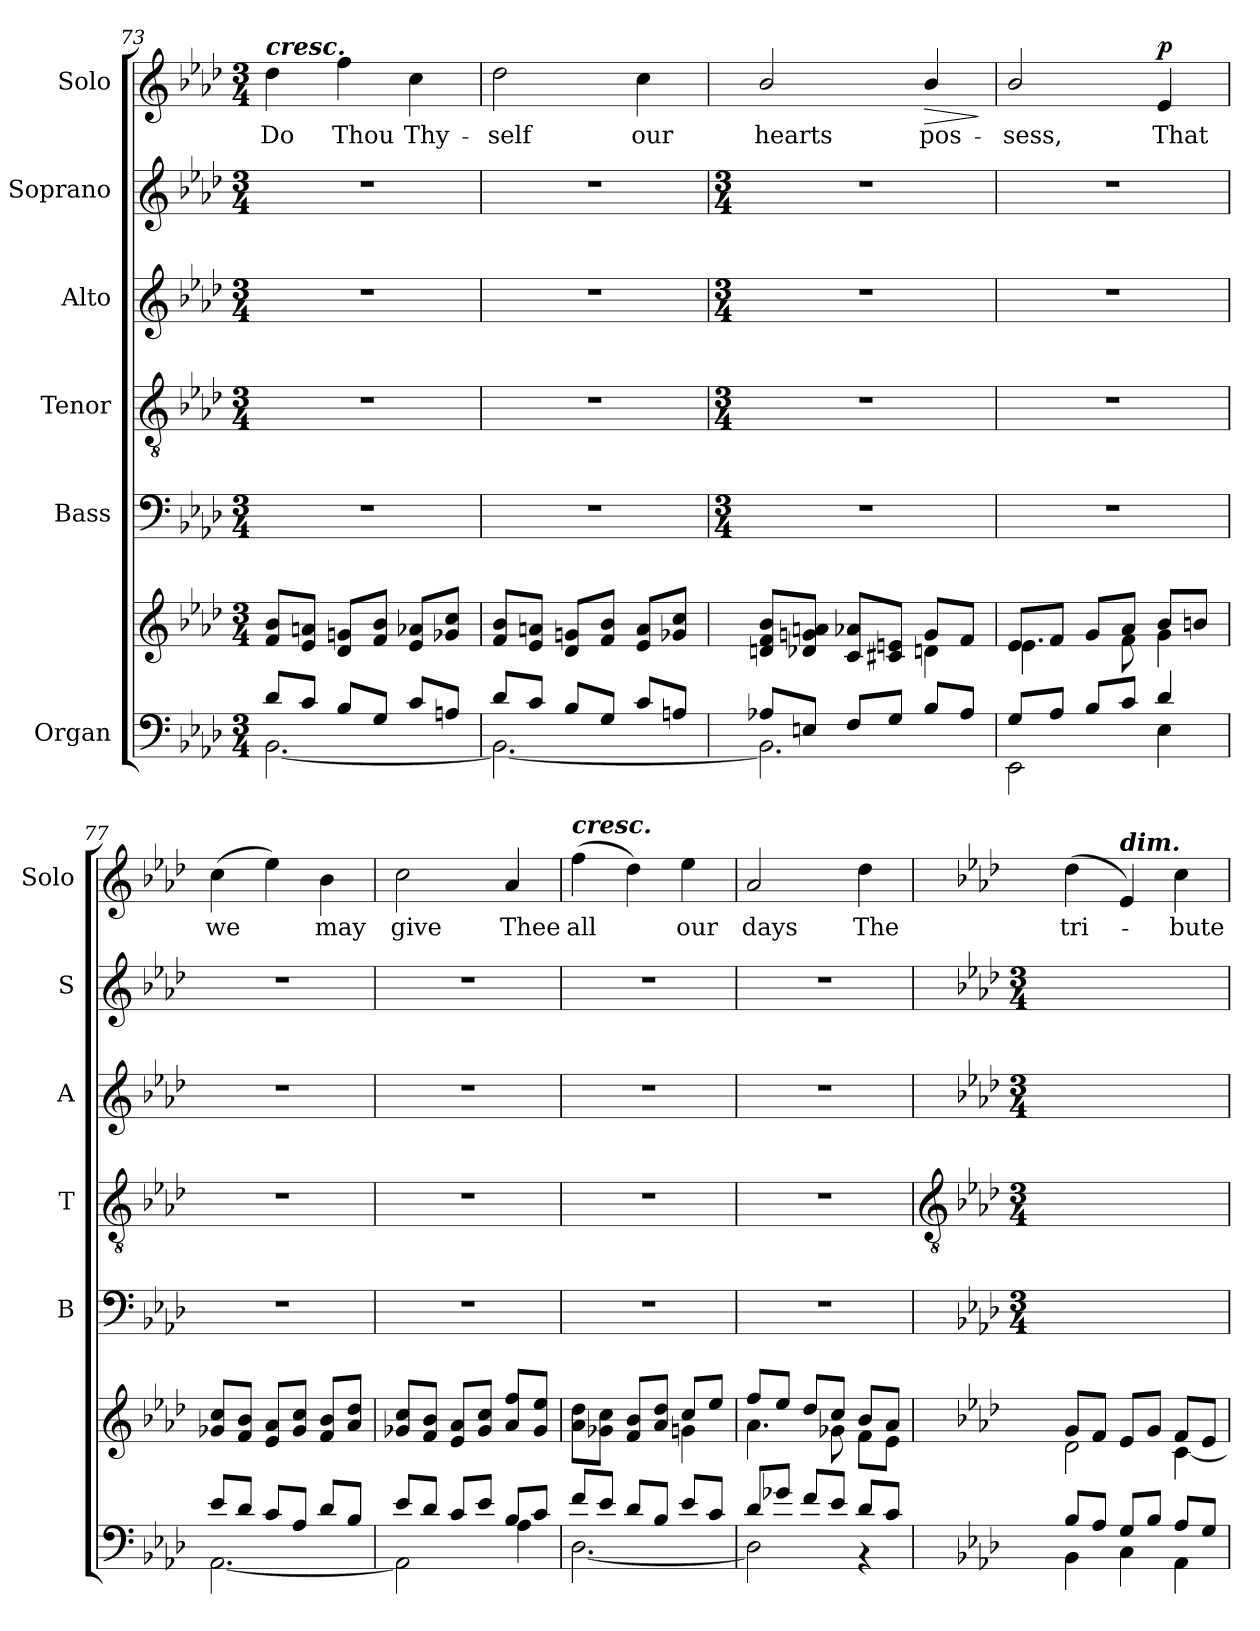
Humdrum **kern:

**kern	**kern	**kern	**kern	**kern	**kern	**kern	**text	**dynam
*part6	*part6	*part5	*part4	*part3	*part2	*part1	*part1	*part1
*staff7	*staff6	*staff5	*staff4	*staff3	*staff2	*staff1	*staff1	*staff1
*I"Organ	*	*I"Bass	*I"Tenor	*I"Alto	*I"Soprano	*I"Solo	*	*
*	*	*I'B	*I'T	*I'A	*I'S	*I'Solo	*	*
*clefF4	*clefG2	*clefF4	*clefGv2	*clefG2	*clefG2	*clefG2	*	*
*k[b-e-a-d-]	*k[b-e-a-d-]	*k[b-e-a-d-]	*k[b-e-a-d-]	*k[b-e-a-d-]	*k[b-e-a-d-]	*k[b-e-a-d-]	*	*
*A-:	*A-:	*A-:	*A-:	*A-:	*A-:	*A-:	*	*
*M3/4	*M3/4	*M3/4	*M3/4	*M3/4	*M3/4	*M3/4	*	*
=73	=73	=73	=73	=73	=73	=73	=73	=73
*^	*^	*	*	*	*	*	*	*
!	!	!	!	!	!	!	!	!LO:TX:a:Bi:t=cresc.	!	!
!	!	!	!LO:N:vis=1	!	!	!	!	!	!LO:LY:b	!
8d-/L	[2.BB-\	8f 8b-L	2.ryy	2.r	2.r	2.r	2.r	4dd-	Do	.
8c/J	.	8e- 8anJ	.	.	.	.	.	.	.	.
!	!	!	!	!	!	!	!	!	!LO:LY:b	!
8B-/L	.	8d- 8gnL	.	.	.	.	.	4ff	Thou	.
8G/J	.	8f 8b-J	.	.	.	.	.	.	.	.
!	!	!	!	!	!	!	!	!	!LO:LY:b	!
8c/L	.	8e- 8a-XL	.	.	.	.	.	4cc	Thy-	.
8An/J	.	8g-X 8ccJ	.	.	.	.	.	.	.	.
=74	=74	=74	=74	=74	=74	=74	=74	=74	=74	=74
!	!	!	!LO:N:vis=1	!	!	!	!	!	!LO:LY:b	!
8d-/L	2.BB-\_	8f 8b-L	2.ryy	2.r	2.r	2.r	2.r	2dd-	-self	.
8c/J	.	8e- 8anJ	.	.	.	.	.	.	.	.
8B-/L	.	8d- 8gnL	.	.	.	.	.	.	.	.
8G/J	.	8f 8b-J	.	.	.	.	.	.	.	.
!	!	!	!	!	!	!	!	!	!LO:LY:b	!
8c/L	.	8e- 8aL	.	.	.	.	.	4cc	our	.
8An/J	.	8g-X 8ccJ	.	.	.	.	.	.	.	.
!!LO:LB:g=z
=75	=75	=75	=75	=75	=75	=75	=75	=75	=75	=75
*	*	*	*	*M3/4	*M3/4	*M3/4	*M3/4	*	*	*
!	!	!	!	!	!	!	!	!	!LO:LY:b	!
8A-X/L	2.BB-\]	8dn 8f 8b-L	2ryy	2.r	2.r	2.r	2.r	2b-/	hearts	.
8En/J	.	8d-X 8gn 8anJ	.	.	.	.	.	.	.	.
8F/L	.	8c 8a-XL	.	.	.	.	.	.	.	.
8G/J	.	8c#X 8enJ	.	.	.	.	.	.	.	.
!	!	!	!	!	!	!	!	!	!LO:LY:b	!LO:HP:b
8B-/L	.	8gL	4dn\	.	.	.	.	4b-/	pos-	>
8A-/J	.	8fJ	.	.	.	.	.	.	.	.
*v	*v	*	*	*	*	*	*	*	*	*
*	*v	*v	*	*	*	*	*	*	*
.	.	.	.	.	.	.	.	]
=76	=76	=76	=76	=76	=76	=76	=76	=76
*^	*^	*	*	*	*	*	*	*
!	!	!	!	!	!	!	!	!	!LO:LY:b	!
8G/L	2EE-\	8e-L	4.e-\	2.r	2.r	2.r	2.r	2b-/	-sess,	.
8A-/J	.	8fJ	.	.	.	.	.	.	.	.
8B-/L	.	8gL	.	.	.	.	.	.	.	.
8c/J	.	8a-J	8f\	.	.	.	.	.	.	.
!	!	!	!	!	!	!	!	!	!LO:LY:b	!LO:DY:b
4d-/	4E-\	8b-/L	4g\	.	.	.	.	4e-	That	p
.	.	8bn/J	.	.	.	.	.	.	.	.
=77	=77	=77	=77	=77	=77	=77	=77	=77	=77	=77
!	!	!	!	!	!	!	!	!	!LO:LY:b	!
8e-/L	[2.AA-\	8g-X 8ccL	2.ryy	2.r	2.r	2.r	2.r	(>4cc	we	.
8d-/J	.	8f 8b-J	.	.	.	.	.	.	.	.
8c/L	.	8e- 8a-L	.	.	.	.	.	4ee-)	.	.
8A-/J	.	8g- 8ccJ	.	.	.	.	.	.	.	.
!	!	!	!	!	!	!	!	!	!LO:LY:b	!
8d-/L	.	8f 8b-L	.	.	.	.	.	4b-	may	.
8B-/J	.	8a- 8dd-J	.	.	.	.	.	.	.	.
=78	=78	=78	=78	=78	=78	=78	=78	=78	=78	=78
!	!	!	!	!	!	!	!	!	!LO:LY:b	!
8e-/L	2AA-\]	8g-X 8ccL	2.ryy	2.r	2.r	2.r	2.r	2cc	give	.
8d-/J	.	8f 8b-J	.	.	.	.	.	.	.	.
8c/L	.	8e- 8a-L	.	.	.	.	.	.	.	.
8e-/J	.	8g- 8ccJ	.	.	.	.	.	.	.	.
!	!	!	!	!	!	!	!	!	!LO:LY:b	!
8B-/L	4A-\	8a- 8ffL	.	.	.	.	.	4a-	Thee	.
8c/J	.	8g- 8ee-J	.	.	.	.	.	.	.	.
=79	=79	=79	=79	=79	=79	=79	=79	=79	=79	=79
!	!	!	!	!	!	!	!	!LO:TX:a:Bi:t=cresc.	!	!
!	!	!	!	!	!	!	!	!	!LO:LY:b	!
8f/L	[2.D-\	8a- 8dd-L	2ryy	2.r	2.r	2.r	2.r	(>4ff	all	.
8e-/J	.	8g-X 8ccJ	.	.	.	.	.	.	.	.
8d-/L	.	8f 8b-L	.	.	.	.	.	4dd-)	.	.
8B-/J	.	8a- 8dd-J	.	.	.	.	.	.	.	.
!	!	!	!	!	!	!	!	!	!LO:LY:b	!
8e-/L	.	8cc/L	4g\	.	.	.	.	4ee-	our	.
8c/J	.	8ee-/J	.	.	.	.	.	.	.	.
=80	=80	=80	=80	=80	=80	=80	=80	=80	=80	=80
!	!	!	!	!	!	!	!	!	!LO:LY:b	!
8d-/L	2D-\]	8ff/L	4.a-\	2.r	2.r	2.r	2.r	2a-	days	.
8g-X/J	.	8ee-/J	.	.	.	.	.	.	.	.
8f/L	.	8dd-/L	.	.	.	.	.	.	.	.
8e-/J	.	8cc/J	8g-X\	.	.	.	.	.	.	.
!	!	!	!	!	!	!	!	!	!LO:LY:b	!
8d-/L	4r	8b-L	8f\L	.	.	.	.	4dd-	The	.
8c/J	.	8a-J	8e-\J	.	.	.	.	.	.	.
!!LO:LB:g=z
=81	=81	=81	=81	=81	=81	=81	=81	=81	=81	=81
*	*	*	*	*	*clefGv2	*	*	*	*	*
*	*	*	*	*k[b-e-a-d-]	*k[b-e-a-d-]	*k[b-e-a-d-]	*k[b-e-a-d-]	*	*	*
*	*	*	*	*A-:	*A-:	*A-:	*A-:	*	*	*
*	*	*	*	*M3/4	*M3/4	*M3/4	*M3/4	*	*	*
!	!	!	!	!LO:N:vis=1	!LO:N:vis=1	!LO:N:vis=1	!LO:N:vis=1	!	!LO:LY:b	!
8B-/L	4BB-\	8gL	2d-\	2.ryy	2.ryy	2.ryy	2.ryy	(4dd-	tri-	.
8A-/J	.	8fJ	.	.	.	.	.	.	.	.
!	!	!	!	!	!	!	!	!LO:TX:a:Bi:t=dim.	!	!
8G/L	4C\	8e-L	.	.	.	.	.	4e-)	.	.
8B-/J	.	8gJ	.	.	.	.	.	.	.	.
!	!	!	!	!	!	!	!	!	!LO:LY:b	!
8A-/L	4AA-\	8fL	[4c\	.	.	.	.	4cc	bute	.
8G/J	.	8e-J	.	.	.	.	.	.	.	.
*v	*v	*	*	*	*	*	*	*	*	*
*	*v	*v	*	*	*	*	*	*	*
=	=	=	=	=	=	=	=	=
*-	*-	*-	*-	*-	*-	*-	*-	*-
